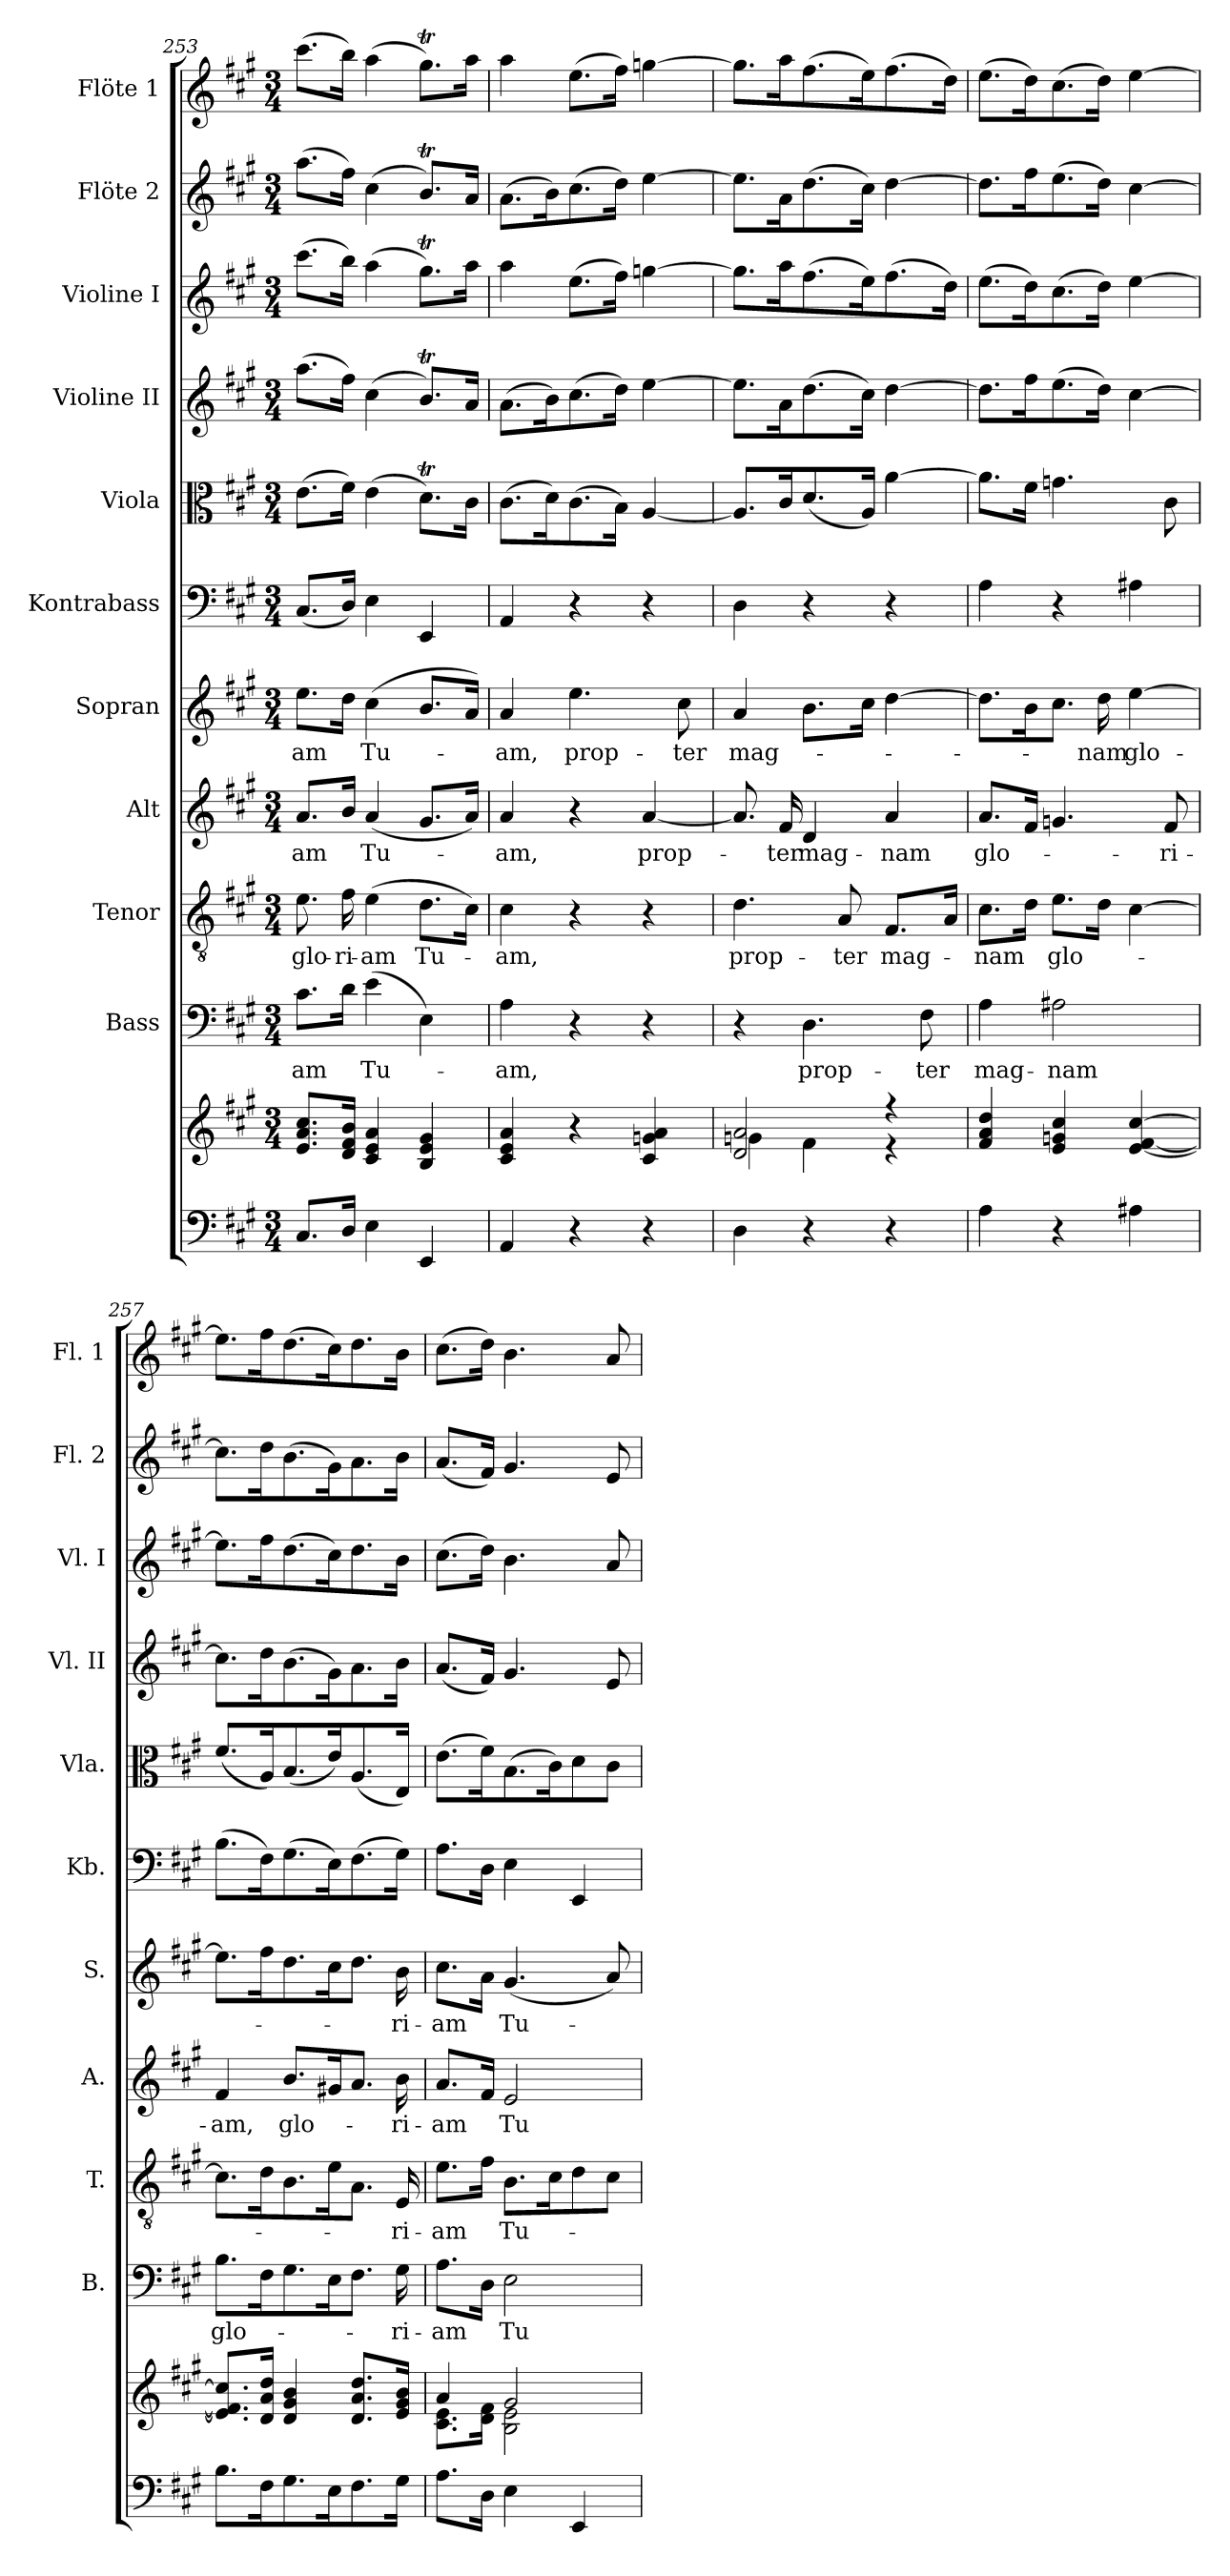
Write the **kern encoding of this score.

**kern	**kern	**kern	**text	**kern	**text	**kern	**text	**kern	**text	**kern	**kern	**kern	**kern	**kern	**kern
*part11	*part11	*part10	*part10	*part9	*part9	*part8	*part8	*part7	*part7	*part6	*part5	*part4	*part3	*part2	*part1
*staff12	*staff11	*staff10	*staff10	*staff9	*staff9	*staff8	*staff8	*staff7	*staff7	*staff6	*staff5	*staff4	*staff3	*staff2	*staff1
*	*	*I"Bass	*	*I"Tenor	*	*I"Alt	*	*I"Sopran	*	*I"Kontrabass	*I"Viola	*I"Violine II	*I"Violine I	*I"Flöte 2	*I"Flöte 1
*	*	*I'B.	*	*I'T.	*	*I'A.	*	*I'S.	*	*I'Kb.	*I'Vla.	*I'Vl. II	*I'Vl. I	*I'Fl. 2	*I'Fl. 1
*clefF4	*clefG2	*clefF4	*	*clefGv2	*	*clefG2	*	*clefG2	*	*clefF4	*clefC3	*clefG2	*clefG2	*clefG2	*clefG2
*	*	*	*	*	*	*	*	*	*	*ITrd7c12	*	*	*	*	*
*k[f#c#g#]	*k[f#c#g#]	*k[f#c#g#]	*	*k[f#c#g#]	*	*k[f#c#g#]	*	*k[f#c#g#]	*	*k[f#c#g#]	*k[f#c#g#]	*k[f#c#g#]	*k[f#c#g#]	*k[f#c#g#]	*k[f#c#g#]
*A:	*A:	*A:	*	*A:	*	*A:	*	*A:	*	*A:	*A:	*A:	*A:	*A:	*A:
*M3/4	*M3/4	*M3/4	*	*M3/4	*	*M3/4	*	*M3/4	*	*M3/4	*M3/4	*M3/4	*M3/4	*M3/4	*M3/4
=253	=253	=253	=253	=253	=253	=253	=253	=253	=253	=253	=253	=253	=253	=253	=253
!	!	!	!LO:LY:b	!	!LO:LY:b	!	!LO:LY:b	!	!LO:LY:b	!	!	!	!	!	!
8.C#/L	8.e/ 8.a/ 8.cc#/L	8.c#\L	-am	8.e\	glo-	8.a/L	-am	8.ee\L	-am	(<8.CC#/L	(>8.e\L	(>8.aa\L	(>8.ccc#\L	(>8.aa\L	(>8.ccc#\L
!	!	!	!	!	!LO:LY:b	!	!	!	!	!	!	!	!	!	!
16D/Jk	16d/ 16f#/ 16b/Jk	16d\Jk	.	16f#\	-ri-	16b/Jk	.	16dd\Jk	.	16DD/Jk)	16f#\Jk)	16ff#\Jk)	16bb\Jk)	16ff#\Jk)	16bb\Jk)
!	!	!	!LO:LY:b	!	!LO:LY:b	!	!LO:LY:b	!	!LO:LY:b	!	!	!	!	!	!
4E\	4c#/ 4e/ 4a/	(>4e\	Tu-	(>4e\	-am	(<4a/	Tu-	(>4cc#\	Tu-	4EE\	(>4e\	(>4cc#\	(>4aa\	(>4cc#\	(>4aa\
!	!	!	!	!	!LO:LY:b	!	!	!	!	!	!	!	!	!	!
4EE/	4B/ 4e/ 4g#/	4E\)	.	8.d\L	Tu-	8.g#/L	.	8.b/L	.	4EEE/	8.dT\L)	8.bT/L)	8.gg#t\L)	8.bT/L)	8.gg#t\L)
.	.	.	.	16c#\Jk)	.	16a/Jk)	.	16a/Jk)	.	.	16c#\Jk	16a/Jk	16aa\Jk	16a/Jk	16aa\Jk
=254	=254	=254	=254	=254	=254	=254	=254	=254	=254	=254	=254	=254	=254	=254	=254
!	!	!	!LO:LY:b	!	!LO:LY:b	!	!LO:LY:b	!	!LO:LY:b	!	!	!	!	!	!
4AA/	4c#/ 4e/ 4a/	4A\	-am,	4c#\	-am,	4a/	-am,	4a/	-am,	4AAA/	(>8.c#\L	(>8.a\L	4aa\	(>8.a\L	4aa\
.	.	.	.	.	.	.	.	.	.	.	16d\k)	16b\k)	.	16b\k)	.
!	!	!	!	!	!	!	!	!	!LO:LY:b	!	!	!	!	!	!
4r	4r	4r	.	4r	.	4r	.	4.ee\	prop-	4r	(>8.c#\	(>8.cc#\	(>8.ee\L	(>8.cc#\	(>8.ee\L
.	.	.	.	.	.	.	.	.	.	.	16B\Jk)	16dd\Jk)	16ff#\Jk)	16dd\Jk)	16ff#\Jk)
!	!	!	!	!	!	!	!LO:LY:b	!	!	!	!	!	!	!	!
4r	4c#/ 4gn/ 4a/	4r	.	4r	.	[4a/	prop-	.	.	4r	[4A/	[4ee\	[4ggn\	[4ee\	[4ggn\
!	!	!	!	!	!	!	!	!	!LO:LY:b	!	!	!	!	!	!
.	.	.	.	.	.	.	.	8cc#\	-ter	.	.	.	.	.	.
!!LO:PB:g=z
=255	=255	=255	=255	=255	=255	=255	=255	=255	=255	=255	=255	=255	=255	=255	=255
*	*^	*	*	*	*	*	*	*	*	*	*	*	*	*	*
!	!	!	!	!	!	!LO:LY:b	!	!	!	!LO:LY:b	!	!	!	!	!	!
4D\	2d/ 2a/	4gn\	4r	.	4.d\	prop-	8.a/]	.	4a/	mag-	4DD\	8.A/L]	8.ee\L]	8.gg\L]	8.ee\L]	8.gg\L]
!	!	!	!	!	!	!	!	!LO:LY:b	!	!	!	!	!	!	!	!
.	.	.	.	.	.	.	16f#/	-ter	.	.	.	16c#/k	16a\k	16aa\k	16a\k	16aa\k
!	!	!	!	!LO:LY:b	!	!	!	!LO:LY:b	!	!	!	!	!	!	!	!
4r	.	4f#\	4.D\	prop-	.	.	4d/	mag-	8.b\L	.	4r	(<8.d/	(>8.dd\	(>8.ff#\	(>8.dd\	(>8.ff#\
!	!	!	!	!	!	!LO:LY:b	!	!	!	!	!	!	!	!	!	!
.	.	.	.	.	8A/	-ter	.	.	.	.	.	.	.	.	.	.
.	.	.	.	.	.	.	.	.	16cc#\Jk	.	.	16A/Jk)	16cc#\Jk)	16ee\k)	16cc#\Jk)	16ee\k)
!	!	!	!	!	!	!LO:LY:b	!	!LO:LY:b	!	!	!	!	!	!	!	!
4r	4r	4r	.	.	8.F#/L	mag-	4a/	-nam	[4dd\	.	4r	[4a\	[4dd\	(>8.ff#\	[4dd\	(>8.ff#\
!	!	!	!	!LO:LY:b	!	!	!	!	!	!	!	!	!	!	!	!
.	.	.	8F#\	-ter	.	.	.	.	.	.	.	.	.	.	.	.
.	.	.	.	.	16A/Jk	.	.	.	.	.	.	.	.	16dd\Jk)	.	16dd\Jk)
*	*v	*v	*	*	*	*	*	*	*	*	*	*	*	*	*	*
=256	=256	=256	=256	=256	=256	=256	=256	=256	=256	=256	=256	=256	=256	=256	=256
!	!	!	!LO:LY:b	!	!LO:LY:b	!	!LO:LY:b	!	!	!	!	!	!	!	!
4A\	4f#/ 4a/ 4dd/	4A\	mag-	8.c#\L	-nam	8.a/L	glo-	8.dd\L]	.	4AA\	8.a\L]	8.dd\L]	(>8.ee\L	8.dd\L]	(>8.ee\L
.	.	.	.	16d\Jk	.	16f#/Jk	.	16b\k	.	.	16f#\Jk	16ff#\k	16dd\k)	16ff#\k	16dd\k)
!	!	!	!LO:LY:b	!	!LO:LY:b	!	!	!	!	!	!	!	!	!	!
4r	4e/ 4gn/ 4cc#/	2A#X\	-nam	8.e\L	glo-	4.gn/	.	8.cc#\J	.	4r	4.gn\	(>8.ee\	(>8.cc#\	(>8.ee\	(>8.cc#\
!	!	!	!	!	!	!	!	!	!LO:LY:b	!	!	!	!	!	!
.	.	.	.	16d\Jk	.	.	.	16dd\	-nam	.	.	16dd\Jk)	16dd\Jk)	16dd\Jk)	16dd\Jk)
!	!	!	!	!	!	!	!	!	!LO:LY:b	!	!	!	!	!	!
4A#X\	[4e/ [4f#/ [4cc#/	.	.	[4c#\	.	.	.	[4ee\	glo-	4AA#X\	.	[4cc#\	[4ee\	[4cc#\	[4ee\
!	!	!	!	!	!	!	!LO:LY:b	!	!	!	!	!	!	!	!
.	.	.	.	.	.	8f#/	-ri-	.	.	.	8c#\	.	.	.	.
=257	=257	=257	=257	=257	=257	=257	=257	=257	=257	=257	=257	=257	=257	=257	=257
!	!	!	!LO:LY:b	!	!	!	!LO:LY:b	!	!	!	!	!	!	!	!
8.B\L	8.e/] 8.f#/] 8.cc#/]L	8.B\L	glo-	8.c#\L]	.	4f#/	-am,	8.ee\L]	.	(>8.BB\L	(<8.f#/L	8.cc#\L]	8.ee\L]	8.cc#\L]	8.ee\L]
16F#\k	16d/ 16a/ 16dd/Jk	16F#\k	.	16d\k	.	.	.	16ff#\k	.	16FF#\k)	16A/k)	16dd\k	16ff#\k	16dd\k	16ff#\k
!	!	!	!	!	!	!	!LO:LY:b	!	!	!	!	!	!	!	!
8.G#\	4d/ 4g#/ 4b/	8.G#\	.	8.B\	.	8.b/L	glo-	8.dd\	.	(>8.GG#\	(<8.B/	(>8.b\	(>8.dd\	(>8.b\	(>8.dd\
16E\k	.	16E\k	.	16e\k	.	16g#X/k	.	16cc#\k	.	16EE\k)	16e/k)	16g#\k)	16cc#\k)	16g#\k)	16cc#\k)
8.F#\	8.d/ 8.a/ 8.dd/L	8.F#\J	.	8.A\J	.	8.a/J	.	8.dd\J	.	(>8.FF#\	(<8.A/	8.a\	8.dd\	8.a\	8.dd\
!	!	!	!LO:LY:b	!	!LO:LY:b	!	!LO:LY:b	!	!LO:LY:b	!	!	!	!	!	!
16G#\Jk	16e/ 16g#/ 16b/Jk	16G#\	-ri-	16E/	-ri-	16b\	-ri-	16b\	-ri-	16GG#\Jk)	16E/Jk)	16b\Jk	16b\Jk	16b\Jk	16b\Jk
=258	=258	=258	=258	=258	=258	=258	=258	=258	=258	=258	=258	=258	=258	=258	=258
*	*^	*	*	*	*	*	*	*	*	*	*	*	*	*	*
!	!	!	!	!LO:LY:b	!	!LO:LY:b	!	!LO:LY:b	!	!LO:LY:b	!	!	!	!	!	!
8.A\L	4a/	8.c#\ 8.e\L	8.A\L	-am	8.e\L	-am	8.a/L	-am	8.cc#\L	-am	8.AA\L	(>8.e\L	(<8.a/L	(>8.cc#\L	(<8.a/L	(>8.cc#\L
16D\Jk	.	16d\ 16f#\Jk	16D\Jk	.	16f#\Jk	.	16f#/Jk	.	16a\Jk	.	16DD\Jk	16f#\k)	16f#/Jk)	16dd\Jk)	16f#/Jk)	16dd\Jk)
!	!	!	!	!LO:LY:b	!	!LO:LY:b	!	!LO:LY:b	!	!LO:LY:b	!	!	!	!	!	!
4E\	2g#/	2B\ 2e\	2E\	Tu-	8.B\L	Tu-	2e/	Tu-	(<4.g#/	Tu-	4EE\	(>8.B\	4.g#/	4.b\	4.g#/	4.b\
.	.	.	.	.	16c#\k	.	.	.	.	.	.	16c#\k)	.	.	.	.
4EE/	.	.	.	.	8d\	.	.	.	.	.	4EEE/	8d\	.	.	.	.
.	.	.	.	.	8c#\J	.	.	.	8a/)	.	.	8c#\J	8e/	8a/	8e/	8a/
*	*v	*v	*	*	*	*	*	*	*	*	*	*	*	*	*	*
=	=	=	=	=	=	=	=	=	=	=	=	=	=	=	=
*-	*-	*-	*-	*-	*-	*-	*-	*-	*-	*-	*-	*-	*-	*-	*-
